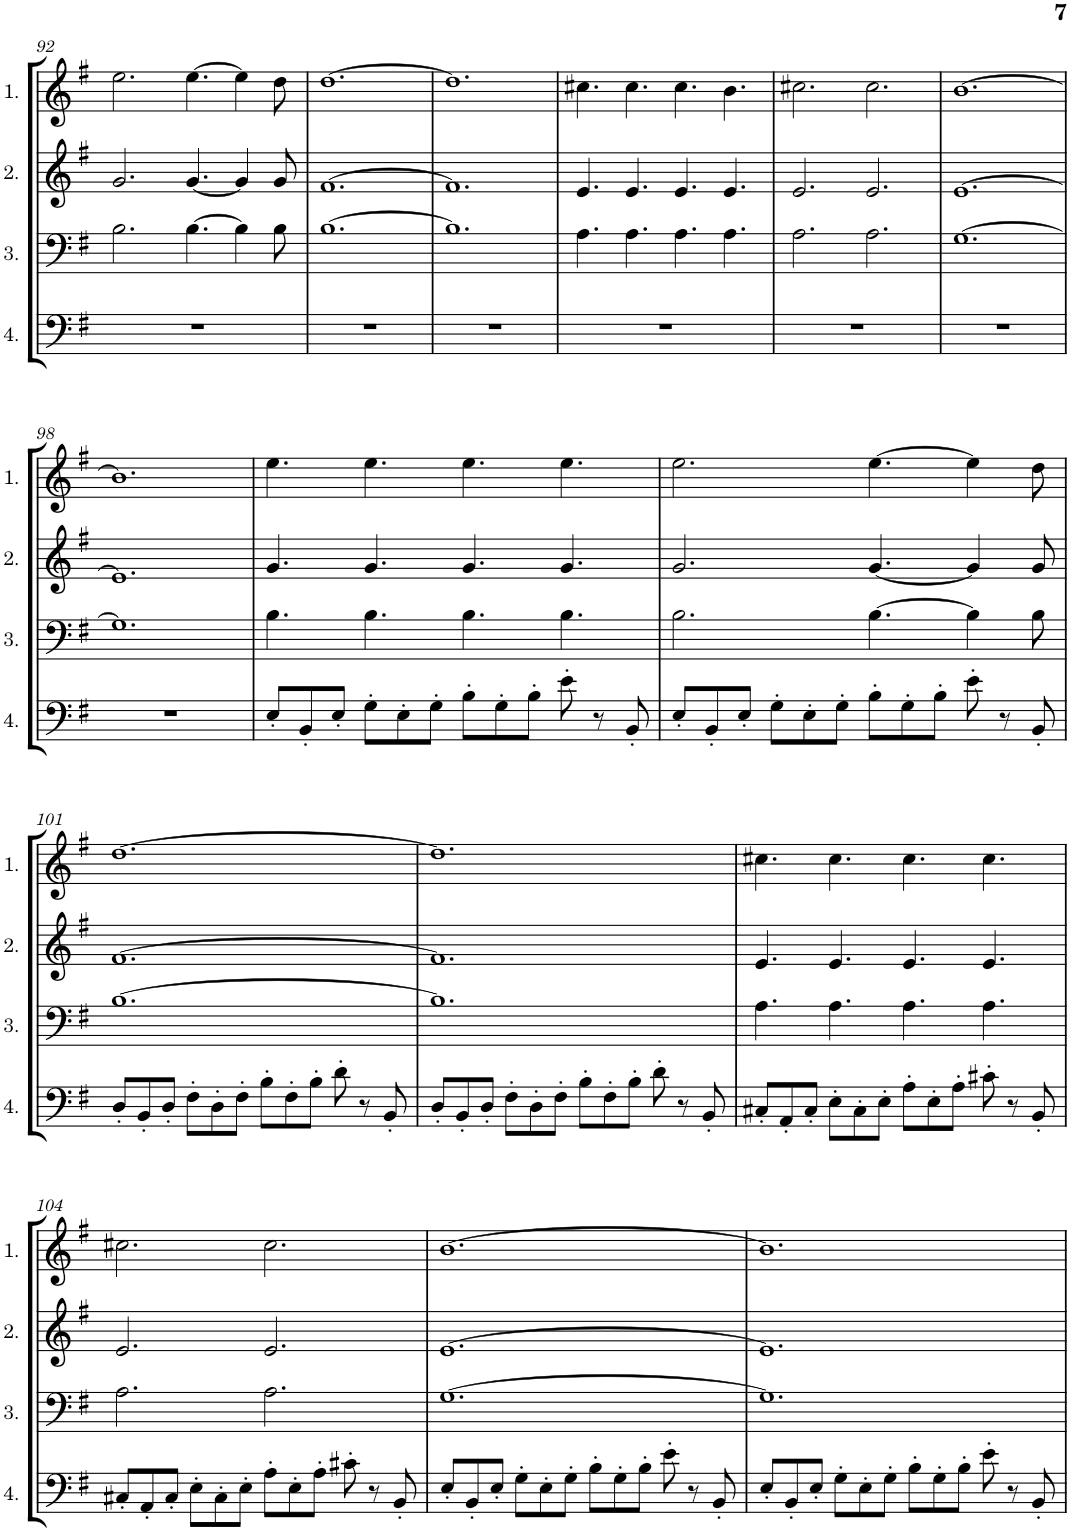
**kern	**kern	**kern	**kern
*part4	*part3	*part2	*part1
*staff4	*staff3	*staff2	*staff1
*I"Cello 4	*I"Cello 3	*I"Cello 2	*I"Cello 1
!!LO:PB:g=z
*clefF4	*clefF4	*clefG2	*clefG2
*k[f#]	*k[f#]	*k[f#]	*k[f#]
*M12/8	*M12/8	*M12/8	*M12/8
=92	=92	=92	=92
1.r	2.B\	2.g/	2.ee\
.	[4.B\	[4.g/	[4.ee\
.	4B\]	4g/]	4ee\]
.	8B\	8g/	8dd\
=93	=93	=93	=93
1.r	[1.B	[>1.f#	[1.dd
=94	=94	=94	=94
1.r	1.B]	1.f#]	1.dd]
=95	=95	=95	=95
1.r	4.A\	4.e/	4.cc#X\
.	4.A\	4.e/	4.cc#\
.	4.A\	4.e/	4.cc#\
.	4.A\	4.e/	4.b\
=96	=96	=96	=96
1.r	2.A\	2.e/	2.cc#X\
.	2.A\	2.e/	2.cc#\
=97	=97	=97	=97
1.r	[1.G	[>1.e	[1.b
!!LO:LB:g=z
=98	=98	=98	=98
1.r	1.G]	1.e]	1.b]
=99	=99	=99	=99
8E'/L	4.B\	4.g/	4.ee\
8BB'/	.	.	.
8E'/J	.	.	.
8G'\L	4.B\	4.g/	4.ee\
8E'\	.	.	.
8G'\J	.	.	.
8B'\L	4.B\	4.g/	4.ee\
8G'\	.	.	.
8B'\J	.	.	.
8e'\	4.B\	4.g/	4.ee\
8r	.	.	.
8BB'/	.	.	.
=100	=100	=100	=100
8E'/L	2.B\	2.g/	2.ee\
8BB'/	.	.	.
8E'/J	.	.	.
8G'\L	.	.	.
8E'\	.	.	.
8G'\J	.	.	.
8B'\L	[4.B\	[4.g/	[4.ee\
8G'\	.	.	.
8B'\J	.	.	.
8e'\	4B\]	4g/]	4ee\]
8r	.	.	.
8BB'/	8B\	8g/	8dd\
!!LO:LB:g=z
=101	=101	=101	=101
8D'/L	[1.B	[>1.f#	[1.dd
8BB'/	.	.	.
8D'/J	.	.	.
8F#'\L	.	.	.
8D'\	.	.	.
8F#'\J	.	.	.
8B'\L	.	.	.
8F#'\	.	.	.
8B'\J	.	.	.
8d'\	.	.	.
8r	.	.	.
8BB'/	.	.	.
=102	=102	=102	=102
8D'/L	1.B]	1.f#]	1.dd]
8BB'/	.	.	.
8D'/J	.	.	.
8F#'\L	.	.	.
8D'\	.	.	.
8F#'\J	.	.	.
8B'\L	.	.	.
8F#'\	.	.	.
8B'\J	.	.	.
8d'\	.	.	.
8r	.	.	.
8BB'/	.	.	.
=103	=103	=103	=103
8C#X'/L	4.A\	4.e/	4.cc#X\
8AA'/	.	.	.
8C#'/J	.	.	.
8E'\L	4.A\	4.e/	4.cc#\
8C#'\	.	.	.
8E'\J	.	.	.
8A'\L	4.A\	4.e/	4.cc#\
8E'\	.	.	.
8A'\J	.	.	.
8c#X'\	4.A\	4.e/	4.cc#\
8r	.	.	.
8BB'/	.	.	.
!!LO:LB:g=z
=104	=104	=104	=104
8C#X'/L	2.A\	2.e/	2.cc#X\
8AA'/	.	.	.
8C#'/J	.	.	.
8E'\L	.	.	.
8C#'\	.	.	.
8E'\J	.	.	.
8A'\L	2.A\	2.e/	2.cc#\
8E'\	.	.	.
8A'\J	.	.	.
8c#X'\	.	.	.
8r	.	.	.
8BB'/	.	.	.
=105	=105	=105	=105
8E'/L	[1.G	[>1.e	[1.b
8BB'/	.	.	.
8E'/J	.	.	.
8G'\L	.	.	.
8E'\	.	.	.
8G'\J	.	.	.
8B'\L	.	.	.
8G'\	.	.	.
8B'\J	.	.	.
8e'\	.	.	.
8r	.	.	.
8BB'/	.	.	.
=106	=106	=106	=106
8E'/L	1.G]	1.e]	1.b]
8BB'/	.	.	.
8E'/J	.	.	.
8G'\L	.	.	.
8E'\	.	.	.
8G'\J	.	.	.
8B'\L	.	.	.
8G'\	.	.	.
8B'\J	.	.	.
8e'\	.	.	.
8r	.	.	.
8BB'/	.	.	.
=	=	=	=
*-	*-	*-	*-
